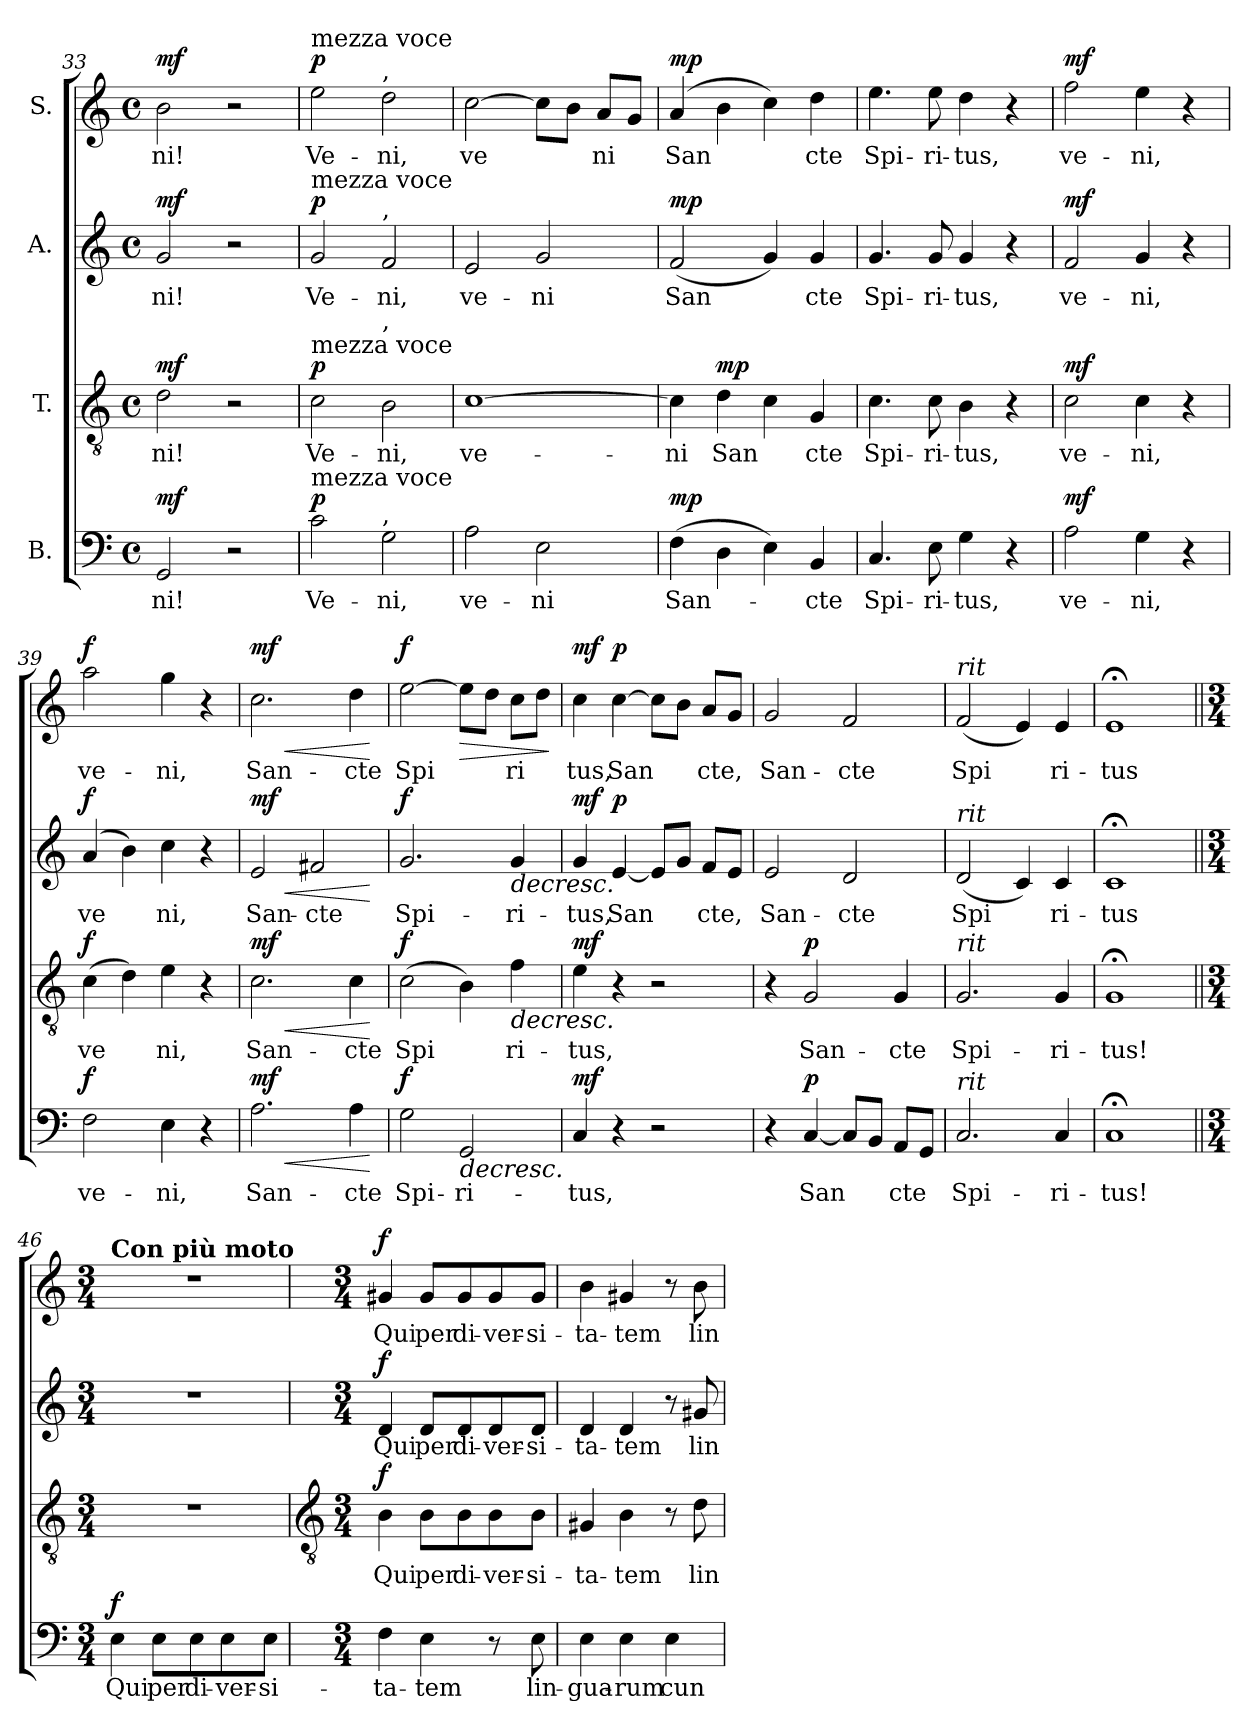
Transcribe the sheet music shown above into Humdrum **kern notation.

**kern	**text	**dynam	**kern	**text	**dynam	**kern	**text	**dynam	**kern	**text	**dynam
*part4	*part4	*part4	*part3	*part3	*part3	*part2	*part2	*part2	*part1	*part1	*part1
*staff4	*staff4	*staff4	*staff3	*staff3	*staff3	*staff2	*staff2	*staff2	*staff1	*staff1	*staff1
*I"B.	*	*	*I"T.	*	*	*I"A.	*	*	*I"S.	*	*
*clefF4	*	*	*clefGv2	*	*	*clefG2	*	*	*clefG2	*	*
*k[]	*	*	*k[]	*	*	*k[]	*	*	*k[]	*	*
*M4/4	*	*	*M4/4	*	*	*M4/4	*	*	*M4/4	*	*
*met(c)	*	*	*met(c)	*	*	*met(c)	*	*	*met(c)	*	*
=33	=33	=33	=33	=33	=33	=33	=33	=33	=33	=33	=33
!	!LO:LY:b	!LO:DY:b	!	!LO:LY:b	!LO:DY:b	!	!LO:LY:b	!LO:DY:b	!	!LO:LY:b	!LO:DY:b
2GG/	-ni!	mf	2d\	ni!	mf	2g/	-ni!	mf	2b\	ni!	mf
2r	.	.	2r	.	.	2r	.	.	2r	.	.
=34	=34	=34	=34	=34	=34	=34	=34	=34	=34	=34	=34
!	!	!	!	!	!	!	!	!	!LO:TX:a:t=mezza voce	!	!
!	!	!	!	!	!	!LO:TX:a:t=mezza voce	!	!	!	!	!
!	!	!	!LO:TX:a:t=mezza voce	!	!	!	!	!	!	!	!
!LO:TX:a:t=mezza voce	!	!	!	!	!	!	!	!	!	!	!
!	!LO:LY:b	!LO:DY:b	!	!LO:LY:b	!LO:DY:b	!	!LO:LY:b	!LO:DY:b	!	!LO:LY:b	!LO:DY:b
2c\	Ve-	p	2c\	Ve-	p	2g/	Ve-	p	2ee\	Ve-	p
!	!	!	!	!	!	!	!	!	!LO:TX:a:t=,	!	!
!	!	!	!	!	!	!LO:TX:a:t=,	!	!	!	!	!
!	!	!	!LO:TX:a:t=,	!	!	!	!	!	!	!	!
!LO:TX:a:t=,	!	!	!	!	!	!	!	!	!	!	!
!	!LO:LY:b	!	!	!LO:LY:b	!	!	!LO:LY:b	!	!	!LO:LY:b	!
2G\	-ni,	.	2B\	-ni,	.	2f/	-ni,	.	2dd\	-ni,	.
!!LO:PB:g=z
=35	=35	=35	=35	=35	=35	=35	=35	=35	=35	=35	=35
!	!LO:LY:b	!	!	!LO:LY:b	!	!	!LO:LY:b	!	!	!LO:LY:b	!
2A\	ve-	.	[1c	ve-	.	2e/	ve-	.	[2cc\	ve	.
!	!LO:LY:b	!	!	!	!	!	!LO:LY:b	!	!	!	!
2E\	-ni	.	.	.	.	2g/	-ni	.	8cc\L]	.	.
.	.	.	.	.	.	.	.	.	8b\J	.	.
!	!	!	!	!	!	!	!	!	!	!LO:LY:b	!
.	.	.	.	.	.	.	.	.	8a/L	ni	.
.	.	.	.	.	.	.	.	.	8g/J	.	.
=36	=36	=36	=36	=36	=36	=36	=36	=36	=36	=36	=36
!	!LO:LY:b	!LO:DY:b	!	!LO:LY:b	!	!	!LO:LY:b	!LO:DY:b	!	!LO:LY:b	!LO:DY:b
(>4F\	San-	mp	4c\]	-ni	.	(<2f/	San	mp	(>4a/	San	mp
!	!	!	!	!LO:LY:b	!LO:DY:b	!	!	!	!	!	!
4D\	.	.	4d\	San	mp	.	.	.	4b\	.	.
4E\)	.	.	4c\	.	.	4g/)	.	.	4cc\)	.	.
!	!LO:LY:b	!	!	!LO:LY:b	!	!	!LO:LY:b	!	!	!LO:LY:b	!
4BB/	-cte	.	4G/	cte	.	4g/	cte	.	4dd\	cte	.
=37	=37	=37	=37	=37	=37	=37	=37	=37	=37	=37	=37
!	!LO:LY:b	!	!	!LO:LY:b	!	!	!LO:LY:b	!	!	!LO:LY:b	!
4.C/	Spi-	.	4.c\	Spi-	.	4.g/	Spi-	.	4.ee\	Spi-	.
!	!LO:LY:b	!	!	!LO:LY:b	!	!	!LO:LY:b	!	!	!LO:LY:b	!
8E\	-ri-	.	8c\	-ri-	.	8g/	-ri-	.	8ee\	-ri-	.
!	!LO:LY:b	!	!	!LO:LY:b	!	!	!LO:LY:b	!	!	!LO:LY:b	!
4G\	-tus,	.	4B\	-tus,	.	4g/	-tus,	.	4dd\	-tus,	.
4r	.	.	4r	.	.	4r	.	.	4r	.	.
=38	=38	=38	=38	=38	=38	=38	=38	=38	=38	=38	=38
!	!LO:LY:b	!LO:DY:b	!	!LO:LY:b	!LO:DY:b	!	!LO:LY:b	!LO:DY:b	!	!LO:LY:b	!LO:DY:b
2A\	ve-	mf	2c\	ve-	mf	2f/	ve-	mf	2ff\	ve-	mf
!	!LO:LY:b	!	!	!LO:LY:b	!	!	!LO:LY:b	!	!	!LO:LY:b	!
4G\	-ni,	.	4c\	-ni,	.	4g/	-ni,	.	4ee\	-ni,	.
4r	.	.	4r	.	.	4r	.	.	4r	.	.
=39	=39	=39	=39	=39	=39	=39	=39	=39	=39	=39	=39
!	!LO:LY:b	!LO:DY:b	!	!LO:LY:b	!LO:DY:b	!	!LO:LY:b	!LO:DY:b	!	!LO:LY:b	!LO:DY:b
2F\	ve-	f	(>4c\	ve	f	(<4a/	ve	f	2aa\	ve-	f
.	.	.	4d\)	.	.	4b\)	.	.	.	.	.
!	!LO:LY:b	!	!	!LO:LY:b	!	!	!LO:LY:b	!	!	!LO:LY:b	!
4E\	-ni,	.	4e\	ni,	.	4cc\	ni,	.	4gg\	-ni,	.
4r	.	.	4r	.	.	4r	.	.	4r	.	.
=40	=40	=40	=40	=40	=40	=40	=40	=40	=40	=40	=40
!	!LO:LY:b	!LO:HP:b	!	!LO:LY:b	!LO:HP:b	!	!LO:LY:b	!LO:HP:b	!	!LO:LY:b	!LO:HP:b
!	!	!LO:DY:n=1:b	!	!	!LO:DY:n=1:b	!	!	!LO:DY:n=1:b	!	!	!LO:DY:n=1:b
2.A\	San-	< mf	2.c\	San-	< mf	2e/	San-	< mf	2.cc\	San-	< mf
!	!	!	!	!	!	!	!LO:LY:b	!	!	!	!
.	.	.	.	.	.	2f#X/	-cte	.	.	.	.
!	!LO:LY:b	!	!	!LO:LY:b	!	!	!	!	!	!LO:LY:b	!
4A\	-cte	.	4c\	-cte	.	.	.	.	4dd\	-cte	.
.	.	[	.	.	[	.	.	[	.	.	[
!!LO:LB:g=z
=41	=41	=41	=41	=41	=41	=41	=41	=41	=41	=41	=41
!	!LO:LY:b	!LO:DY:b	!	!LO:LY:b	!LO:DY:b	!	!LO:LY:b	!LO:DY:b	!	!LO:LY:b	!LO:DY:b
2G\	Spi-	f	(>2c\	Spi	f	2.g/	Spi-	f	[2ee\	Spi	f
!	!LO:LY:b	!LO:HP:b	!	!	!	!	!	!	!	!	!LO:HP:b
2GG/	-ri-	>	4B\)	.	.	.	.	.	8ee\L]	.	>
.	.	.	.	.	.	.	.	.	8dd\J	.	.
!	!	!	!	!LO:LY:b	!LO:HP:b	!	!LO:LY:b	!LO:HP:b	!	!LO:LY:b	!
.	.	.	4f\	ri-	>	4g/	-ri-	>	8cc\L	ri	.
.	.	.	.	.	.	.	.	.	8dd\J	.	.
.	.	.	.	.	.	.	.	.	.	.	]
=42	=42	=42	=42	=42	=42	=42	=42	=42	=42	=42	=42
!	!LO:LY:b	!LO:DY:b	!	!LO:LY:b	!LO:DY:b	!	!LO:LY:b	!LO:DY:b	!	!LO:LY:b	!LO:DY:b
4C/	-tus,	mf	4e\	-tus,	mf	4g/	-tus,	mf	4cc\	tus,	mf
!	!	!	!	!	!	!	!LO:LY:b	!LO:DY:b	!	!LO:LY:b	!LO:DY:b
4r	.	.	4r	.	.	[4e/	San	p	[4cc\	San	p
2r	.	.	2r	.	.	8e/L]	.	.	8cc\L]	.	.
.	.	.	.	.	.	8g/J	.	]	8b\J	.	.
!	!	!	!	!	!	!	!LO:LY:b	!	!	!LO:LY:b	!
.	.	.	.	.	.	8f/L	cte,	.	8a/L	cte,	.
.	.	.	.	.	.	8e/J	.	.	8g/J	.	.
.	.	]	.	.	]	.	.	.	.	.	.
=43	=43	=43	=43	=43	=43	=43	=43	=43	=43	=43	=43
!	!	!	!	!	!	!	!LO:LY:b	!	!	!LO:LY:b	!
4r	.	.	4r	.	.	2e/	San-	.	2g/	San-	.
!	!LO:LY:b	!LO:DY:b	!	!LO:LY:b	!LO:DY:b	!	!	!	!	!	!
[4C/	San	p	2G/	San-	p	.	.	.	.	.	.
!	!	!	!	!	!	!	!LO:LY:b	!	!	!LO:LY:b	!
8C/L]	.	.	.	.	.	2d/	-cte	.	2f/	-cte	.
8BB/J	.	.	.	.	.	.	.	.	.	.	.
!	!LO:LY:b	!	!	!LO:LY:b	!	!	!	!	!	!	!
8AA/L	cte	.	4G/	-cte	.	.	.	.	.	.	.
8GG/J	.	.	.	.	.	.	.	.	.	.	.
=44	=44	=44	=44	=44	=44	=44	=44	=44	=44	=44	=44
!	!	!	!	!	!	!	!	!	!LO:TX:a:i:t=rit	!	!
!	!	!	!	!	!	!LO:TX:a:i:t=rit	!	!	!	!	!
!	!	!	!LO:TX:a:i:t=rit	!	!	!	!	!	!	!	!
!LO:TX:a:i:t=rit	!	!	!	!	!	!	!	!	!	!	!
!	!LO:LY:b	!	!	!LO:LY:b	!	!	!LO:LY:b	!	!	!LO:LY:b	!
2.C/	Spi-	.	2.G/	Spi-	.	(<2d/	Spi	.	(<2f/	Spi	.
.	.	.	.	.	.	4c/)	.	.	4e/)	.	.
!	!LO:LY:b	!	!	!LO:LY:b	!	!	!LO:LY:b	!	!	!LO:LY:b	!
4C/	-ri-	.	4G/	-ri-	.	4c/	ri-	.	4e/	ri-	.
=45	=45	=45	=45	=45	=45	=45	=45	=45	=45	=45	=45
!	!LO:LY:b	!	!	!LO:LY:b	!	!	!LO:LY:b	!	!	!LO:LY:b	!
1C;<	-tus!	.	1G;<	-tus!	.	1c;<	-tus	.	1e;<	-tus	.
=46||	=46||	=46||	=46||	=46||	=46||	=46||	=46||	=46||	=46||	=46||	=46||
*M3/4	*	*	*M3/4	*	*	*M3/4	*	*	*M3/4	*	*
!	!	!	!	!	!	!	!	!	!LO:TX:a:B:t=Con più moto	!	!
!	!LO:LY:b	!LO:DY:b	!	!	!	!	!	!	!	!	!
4E\	Qui	f	2.r	.	.	2.r	.	.	2.r	.	.
!	!LO:LY:b	!	!	!	!	!	!	!	!	!	!
8E\L	per	.	.	.	.	.	.	.	.	.	.
!	!LO:LY:b	!	!	!	!	!	!	!	!	!	!
8E\	di-	.	.	.	.	.	.	.	.	.	.
!	!LO:LY:b	!	!	!	!	!	!	!	!	!	!
8E\	-ver-	.	.	.	.	.	.	.	.	.	.
!	!LO:LY:b	!	!	!	!	!	!	!	!	!	!
8E\J	-si-	.	.	.	.	.	.	.	.	.	.
!!LO:PB:g=z
=47	=47	=47	=47	=47	=47	=47	=47	=47	=47	=47	=47
*	*	*	*clefGv2	*	*	*	*	*	*	*	*
*M3/4	*	*	*M3/4	*	*	*M3/4	*	*	*M3/4	*	*
!	!LO:LY:b	!	!	!LO:LY:b	!LO:DY:b	!	!LO:LY:b	!LO:DY:b	!	!LO:LY:b	!LO:DY:b
4F\	-ta-	.	4B\	Qui	f	4d/	Qui	f	4g#X/	Qui	f
!	!LO:LY:b	!	!	!LO:LY:b	!	!	!LO:LY:b	!	!	!LO:LY:b	!
4E\	-tem	.	8B\L	per	.	8d/L	per	.	8g#/L	per	.
!	!	!	!	!LO:LY:b	!	!	!LO:LY:b	!	!	!LO:LY:b	!
.	.	.	8B\	di-	.	8d/	di-	.	8g#/	di-	.
!	!	!	!	!LO:LY:b	!	!	!LO:LY:b	!	!	!LO:LY:b	!
8r	.	.	8B\	-ver-	.	8d/	-ver-	.	8g#/	-ver-	.
!	!LO:LY:b	!	!	!LO:LY:b	!	!	!LO:LY:b	!	!	!LO:LY:b	!
8E\	lin-	.	8B\J	-si-	.	8d/J	-si-	.	8g#/J	-si-	.
=48	=48	=48	=48	=48	=48	=48	=48	=48	=48	=48	=48
!	!LO:LY:b	!	!	!LO:LY:b	!	!	!LO:LY:b	!	!	!LO:LY:b	!
4E\	-gua-	.	4G#X/	-ta-	.	4d/	-ta-	.	4b\	-ta-	.
!	!LO:LY:b	!	!	!LO:LY:b	!	!	!LO:LY:b	!	!	!LO:LY:b	!
4E\	-rum	.	4B\	-tem	.	4d/	-tem	.	4g#X/	-tem	.
!	!LO:LY:b	!	!	!	!	!	!	!	!	!	!
4E\	cun-	.	8r	.	.	8r	.	.	8r	.	.
!	!	!	!	!LO:LY:b	!	!	!LO:LY:b	!	!	!LO:LY:b	!
.	.	.	8d\	lin-	.	8g#X/	lin-	.	8b\	lin-	.
=	=	=	=	=	=	=	=	=	=	=	=
*-	*-	*-	*-	*-	*-	*-	*-	*-	*-	*-	*-
